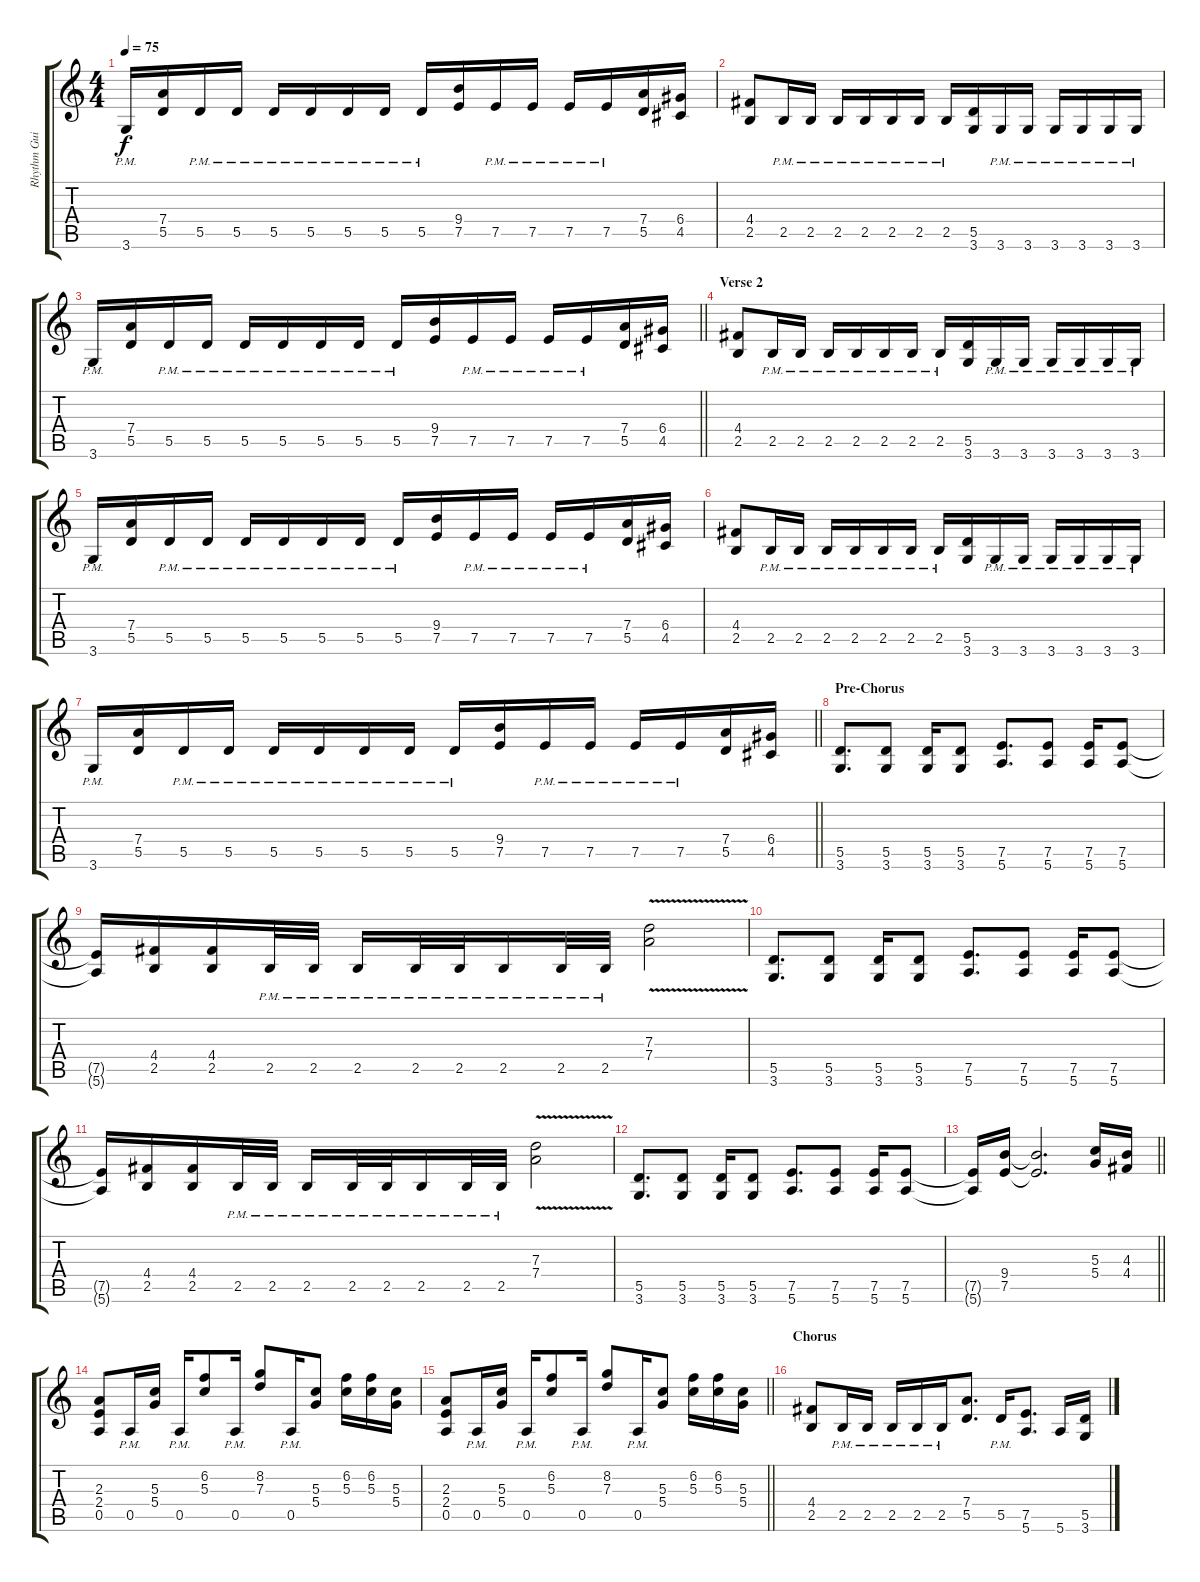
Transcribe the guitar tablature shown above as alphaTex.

\track ("Rhythm Guitar" "Rhythm Gui") {instrument distortionguitar}
\staff {score tabs}
\tuning (E4 B3 G3 D3 A2 E2) {hide}
\ts (4 4)
\tempo 75
\clef g2
\ks c
3.6{pm}.16{dy f} (7.4 5.5).16 5.5{pm}.16 5.5{pm}.16 5.5{pm}.16 5.5{pm}.16 5.5{pm}.16 5.5{pm}.16 5.5{pm}.16 (9.4 7.5).16 7.5{pm}.16 7.5{pm}.16 7.5{pm}.16 7.5{pm}.16 (7.4 5.5).16 (6.4 4.5).16 |
(4.4 2.5).8 2.5{pm}.16 2.5{pm}.16 2.5{pm}.16 2.5{pm}.16 2.5{pm}.16 2.5{pm}.16 2.5{pm}.16 (5.5 3.6).16 3.6{pm}.16 3.6{pm}.16 3.6{pm}.16 3.6{pm}.16 3.6{pm}.16 3.6{pm}.16 |
\barLineRight lightlight
3.6{pm}.16 (7.4 5.5).16 5.5{pm}.16 5.5{pm}.16 5.5{pm}.16 5.5{pm}.16 5.5{pm}.16 5.5{pm}.16 5.5{pm}.16 (9.4 7.5).16 7.5{pm}.16 7.5{pm}.16 7.5{pm}.16 7.5{pm}.16 (7.4 5.5).16 (6.4 4.5).16 |
\section ("" "Verse 2")
(4.4 2.5).8 2.5{pm}.16 2.5{pm}.16 2.5{pm}.16 2.5{pm}.16 2.5{pm}.16 2.5{pm}.16 2.5{pm}.16 (5.5 3.6).16 3.6{pm}.16 3.6{pm}.16 3.6{pm}.16 3.6{pm}.16 3.6{pm}.16 3.6{pm}.16 |
3.6{pm}.16 (7.4 5.5).16 5.5{pm}.16 5.5{pm}.16 5.5{pm}.16 5.5{pm}.16 5.5{pm}.16 5.5{pm}.16 5.5{pm}.16 (9.4 7.5).16 7.5{pm}.16 7.5{pm}.16 7.5{pm}.16 7.5{pm}.16 (7.4 5.5).16 (6.4 4.5).16 |
(4.4 2.5).8 2.5{pm}.16 2.5{pm}.16 2.5{pm}.16 2.5{pm}.16 2.5{pm}.16 2.5{pm}.16 2.5{pm}.16 (5.5 3.6).16 3.6{pm}.16 3.6{pm}.16 3.6{pm}.16 3.6{pm}.16 3.6{pm}.16 3.6{pm}.16 |
\barLineRight lightlight
3.6{pm}.16 (7.4 5.5).16 5.5{pm}.16 5.5{pm}.16 5.5{pm}.16 5.5{pm}.16 5.5{pm}.16 5.5{pm}.16 5.5{pm}.16 (9.4 7.5).16 7.5{pm}.16 7.5{pm}.16 7.5{pm}.16 7.5{pm}.16 (7.4 5.5).16 (6.4 4.5).16 |
\section ("" "Pre-Chorus")
(5.5 3.6).8{d} (5.5 3.6).8 (5.5 3.6).16 (5.5 3.6).8 (7.5 5.6).8{d} (7.5 5.6).8 (7.5 5.6).16 (7.5 5.6).8 |
(7.5{t} 5.6{t}).16 (4.4 2.5).16 (4.4 2.5).16 2.5{pm}.32 2.5{pm}.32 2.5{pm}.16 2.5{pm}.32 2.5{pm}.32 2.5{pm}.16 2.5{pm}.32 2.5{pm}.32 (7.3{v} 7.4{v}).2 |
(5.5 3.6).8{d} (5.5 3.6).8 (5.5 3.6).16 (5.5 3.6).8 (7.5 5.6).8{d} (7.5 5.6).8 (7.5 5.6).16 (7.5 5.6).8 |
(7.5{t} 5.6{t}).16 (4.4 2.5).16 (4.4 2.5).16 2.5{pm}.32 2.5{pm}.32 2.5{pm}.16 2.5{pm}.32 2.5{pm}.32 2.5{pm}.16 2.5{pm}.32 2.5{pm}.32 (7.3{v} 7.4{v}).2 |
(5.5 3.6).8{d} (5.5 3.6).8 (5.5 3.6).16 (5.5 3.6).8 (7.5 5.6).8{d} (7.5 5.6).8 (7.5 5.6).16 (7.5 5.6).8 |
\barLineRight lightlight
(7.5{t} 5.6{t}).16 (9.4 7.5).16 (9.4{t} 7.5{t}).2{d} (5.3 5.4).16 (4.3 4.4).16 |
(2.3 2.4 0.5).8 0.5{pm}.16 (5.3 5.4).16 0.5{pm}.16 (6.2 5.3).8 0.5{pm}.16 (8.2 7.3).8 0.5{pm}.16 (5.3 5.4).8 (6.2 5.3).16 (6.2 5.3).16 (5.3 5.4).16 |
\barLineRight lightlight
(2.3 2.4 0.5).8 0.5{pm}.16 (5.3 5.4).16 0.5{pm}.16 (6.2 5.3).8 0.5{pm}.16 (8.2 7.3).8 0.5{pm}.16 (5.3 5.4).8 (6.2 5.3).16 (6.2 5.3).16 (5.3 5.4).16 |
\section ("" "Chorus")
(4.4 2.5).8 2.5{pm}.16 2.5{pm}.16 2.5{pm}.16 2.5{pm}.16 2.5{pm}.16 (7.4 5.5).8{d} 5.5{pm}.16 (7.5 5.6).8{d} 5.6.16 (5.5 3.6).16
